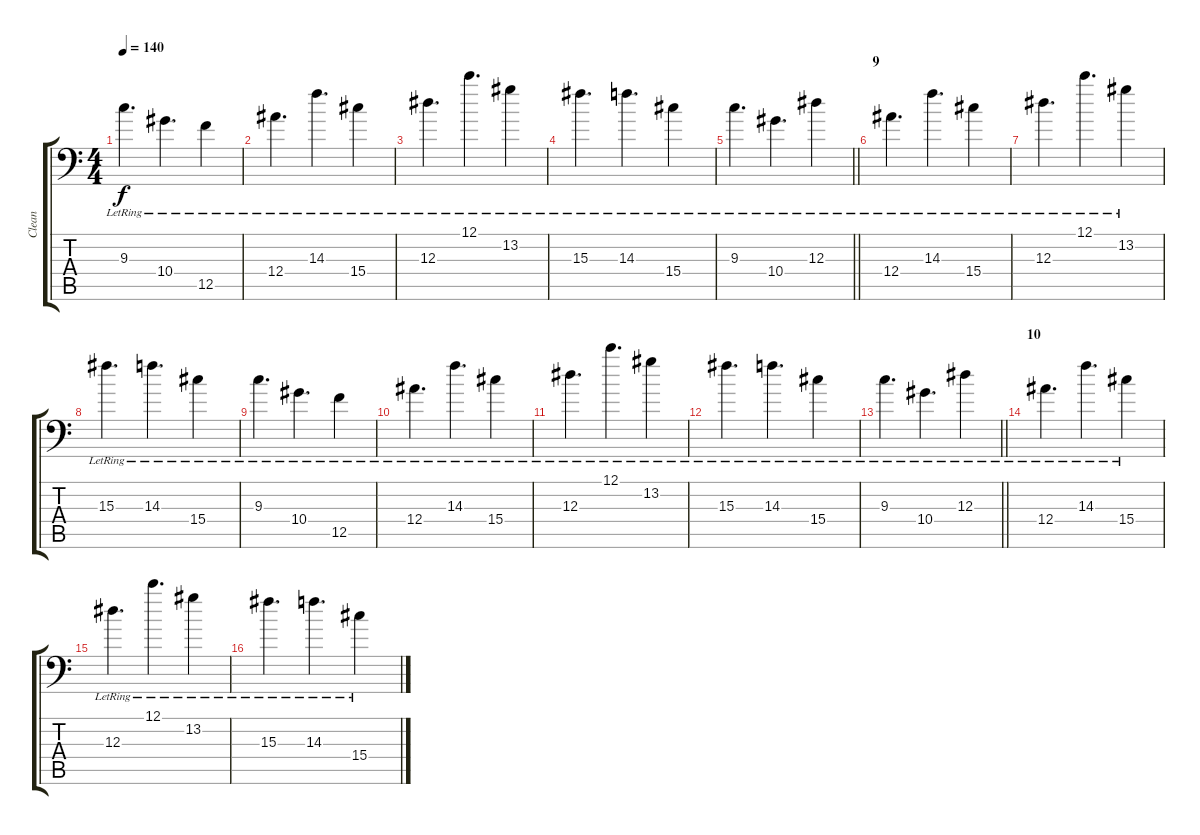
\track ("Clean" "Clean") {instrument acousticguitarnylon}
\staff {score tabs}
\tuning (C4 G3 Eb3 Bb2 F2 Bb1) {hide}
\ts (4 4)
\tempo 140
\clef f4
\ks c
9.3{lr}.4{d dy f} 10.4{lr}.4{d} 12.5{lr}.4 |
12.4{lr}.4{d} 14.3{lr}.4{d} 15.4{lr}.4 |
12.3{lr}.4{d} 12.1{lr}.4{d} 13.2{lr}.4 |
15.3{lr}.4{d} 14.3{lr}.4{d} 15.4{lr}.4 |
\barLineRight lightlight
9.3{lr}.4{d} 10.4{lr}.4{d} 12.3{lr}.4 |
\section ("" "9")
12.4{lr}.4{d} 14.3{lr}.4{d} 15.4{lr}.4 |
12.3{lr}.4{d} 12.1{lr}.4{d} 13.2{lr}.4 |
15.3{lr}.4{d} 14.3{lr}.4{d} 15.4{lr}.4 |
9.3{lr}.4{d} 10.4{lr}.4{d} 12.5{lr}.4 |
12.4{lr}.4{d} 14.3{lr}.4{d} 15.4{lr}.4 |
12.3{lr}.4{d} 12.1{lr}.4{d} 13.2{lr}.4 |
15.3{lr}.4{d} 14.3{lr}.4{d} 15.4{lr}.4 |
\barLineRight lightlight
9.3{lr}.4{d} 10.4{lr}.4{d} 12.3{lr}.4 |
\section ("" "10")
12.4{lr}.4{d volume 12} 14.3{lr}.4{d} 15.4{lr}.4 |
12.3{lr}.4{d} 12.1{lr}.4{d} 13.2{lr}.4 |
15.3{lr}.4{d} 14.3{lr}.4{d} 15.4{lr}.4
